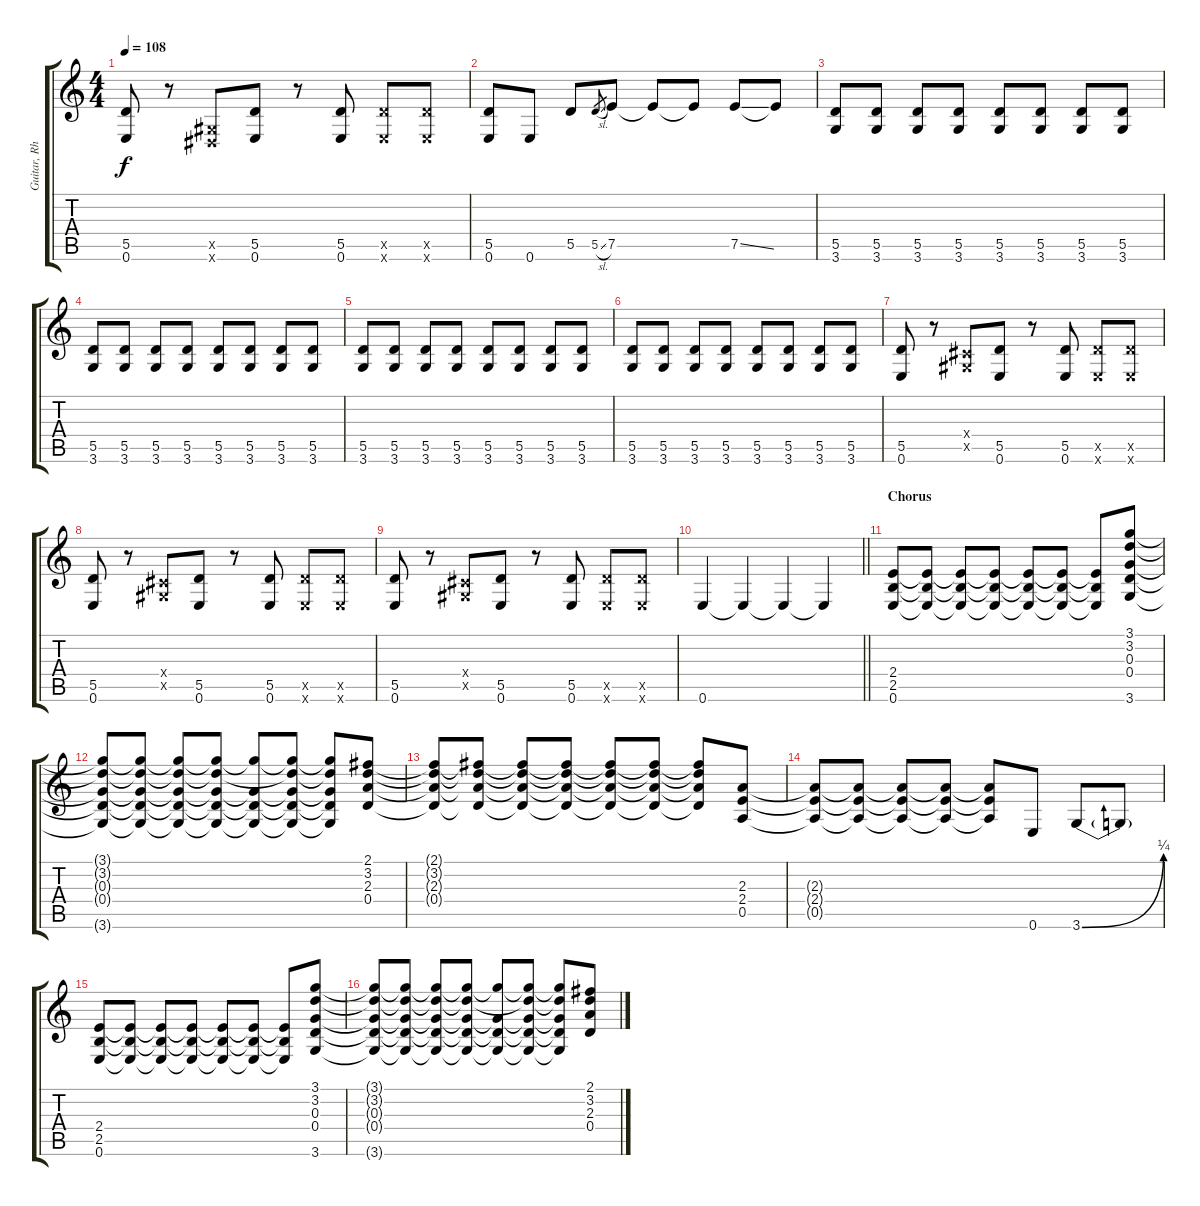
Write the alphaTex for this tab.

\track ("Guitar, Rhythm" "Guitar, Rh") {mute instrument distortionguitar}
\staff {score tabs}
\tuning (E4 B3 G3 D3 A2 E2) {hide}
\ts (4 4)
\tempo 108
\clef g2
\ks c
(5.5 0.6).8{dy f} r.8 (-1.5{x} -1.6{x}).8 (5.5 0.6).8 r.8 (5.5 0.6).8 (5.5{x} 0.6{x}).8 (5.5{x} 0.6{x}).8 |
(5.5 0.6).8 0.6.8 5.5.8 5.5{sl}.8{gr} 7.5.8 7.5{t}.8 7.5{t}.8 7.5{ss}.8 7.5{t}.8 |
(5.5 3.6).8 (5.5 3.6).8 (5.5 3.6).8 (5.5 3.6).8 (5.5 3.6).8 (5.5 3.6).8 (5.5 3.6).8 (5.5 3.6).8 |
(5.5 3.6).8 (5.5 3.6).8 (5.5 3.6).8 (5.5 3.6).8 (5.5 3.6).8 (5.5 3.6).8 (5.5 3.6).8 (5.5 3.6).8 |
(5.5 3.6).8 (5.5 3.6).8 (5.5 3.6).8 (5.5 3.6).8 (5.5 3.6).8 (5.5 3.6).8 (5.5 3.6).8 (5.5 3.6).8 |
(5.5 3.6).8 (5.5 3.6).8 (5.5 3.6).8 (5.5 3.6).8 (5.5 3.6).8 (5.5 3.6).8 (5.5 3.6).8 (5.5 3.6).8 |
(5.5 0.6).8 r.8 (-1.4{x} -1.5{x}).8 (5.5 0.6).8 r.8 (5.5 0.6).8 (5.5{x} 0.6{x}).8 (5.5{x} 0.6{x}).8 |
(5.5 0.6).8 r.8 (-1.4{x} -1.5{x}).8 (5.5 0.6).8 r.8 (5.5 0.6).8 (5.5{x} 0.6{x}).8 (5.5{x} 0.6{x}).8 |
(5.5 0.6).8 r.8 (-1.4{x} -1.5{x}).8 (5.5 0.6).8 r.8 (5.5 0.6).8 (5.5{x} 0.6{x}).8 (5.5{x} 0.6{x}).8 |
\barLineRight lightlight
0.6.4 0.6{t}.4 0.6{t}.4 0.6{t}.4 |
\section ("" "Chorus")
(2.4 2.5 0.6).8 (2.4{t} 2.5{t} 0.6{t}).8 (2.4{t} 2.5{t} 0.6{t}).8 (2.4{t} 2.5{t} 0.6{t}).8 (2.4{t} 2.5{t} 0.6{t}).8 (2.4{t} 2.5{t} 0.6{t}).8 (2.4{t} 2.5{t} 0.6{t}).8 (3.1 3.2 0.3 0.4 3.6).8 |
(3.1{t} 3.2{t} 0.3{t} 0.4{t} 3.6{t}).8 (3.1{t} 3.2{t} 0.3{t} 0.4{t} 3.6{t}).8 (3.1{t} 3.2{t} 0.3{t} 0.4{t} 3.6{t}).8 (3.1{t} 3.2{t} 0.3{t} 0.4{t} 3.6{t}).8 (3.1{t} 0.3{t} 0.4{t} 3.6{t}).8 (3.1{t} 3.2{t} 0.3{t} 0.4{t} 3.6{t}).8 (3.1{t} 3.2{t} 0.3{t} 0.4{t} 3.6{t}).8 (2.1 3.2 2.3 0.4).8 |
(2.1{t} 3.2{t} 2.3{t} 0.4{t}).8 (2.1{t} 3.2{t} 2.3{t} 0.4{t}).8 (2.1{t} 3.2{t} 2.3{t} 0.4{t}).8 (2.1{t} 3.2{t} 2.3{t} 0.4{t}).8 (2.1{t} 3.2{t} 2.3{t} 0.4{t}).8 (2.1{t} 3.2{t} 2.3{t} 0.4{t}).8 (2.1{t} 3.2{t} 2.3{t} 0.4{t}).8 (2.3 2.4 0.5).8 |
(2.3{t} 2.4{t} 0.5{t}).8 (2.3{t} 2.4{t} 0.5{t}).8 (2.3{t} 2.4{t} 0.5{t}).8 (2.3{t} 2.4{t} 0.5{t}).8 (2.3{t} 2.4{t} 0.5{t}).8 0.6.8 3.6{be (bend 0 0 60 1)}.8 3.6{t}.8 |
(2.4 2.5 0.6).8 (2.4{t} 2.5{t} 0.6{t}).8 (2.4{t} 2.5{t} 0.6{t}).8 (2.4{t} 2.5{t} 0.6{t}).8 (2.4{t} 2.5{t} 0.6{t}).8 (2.4{t} 2.5{t} 0.6{t}).8 (2.4{t} 2.5{t} 0.6{t}).8 (3.1 3.2 0.3 0.4 3.6).8 |
(3.1{t} 3.2{t} 0.3{t} 0.4{t} 3.6{t}).8 (3.1{t} 3.2{t} 0.3{t} 0.4{t} 3.6{t}).8 (3.1{t} 3.2{t} 0.3{t} 0.4{t} 3.6{t}).8 (3.1{t} 3.2{t} 0.3{t} 0.4{t} 3.6{t}).8 (3.1{t} 0.3{t} 0.4{t} 3.6{t}).8 (3.1{t} 3.2{t} 0.3{t} 0.4{t} 3.6{t}).8 (3.1{t} 3.2{t} 0.3{t} 0.4{t} 3.6{t}).8 (2.1 3.2 2.3 0.4).8
